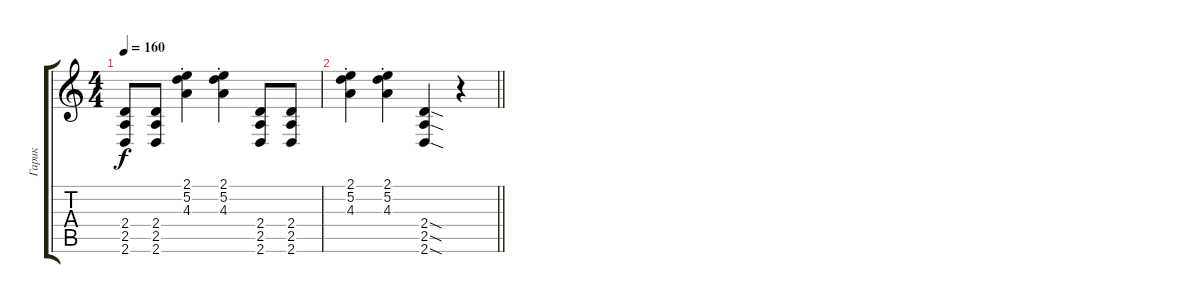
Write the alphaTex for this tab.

\track ("Гарик" "Гарик") {instrument electricguitarclean}
\staff {score tabs}
\tuning (D4 A3 F3 C3 G2 C2) {hide}
\ts (4 4)
\tempo 160
\clef g2
\ks c
(2.4 2.5 2.6).8{dy f instrument distortionguitar} (2.4 2.5 2.6).8 (2.1{st} 5.2{st} 4.3{st}).4 (2.1{st} 5.2{st} 4.3{st}).4 (2.4 2.5 2.6).8 (2.4 2.5 2.6).8 |
\barLineRight lightlight
(2.1{st} 5.2{st} 4.3{st}).4 (2.1{st} 5.2{st} 4.3{st}).4 (2.4{sod} 2.5{sod} 2.6{sod}).4 r.4
